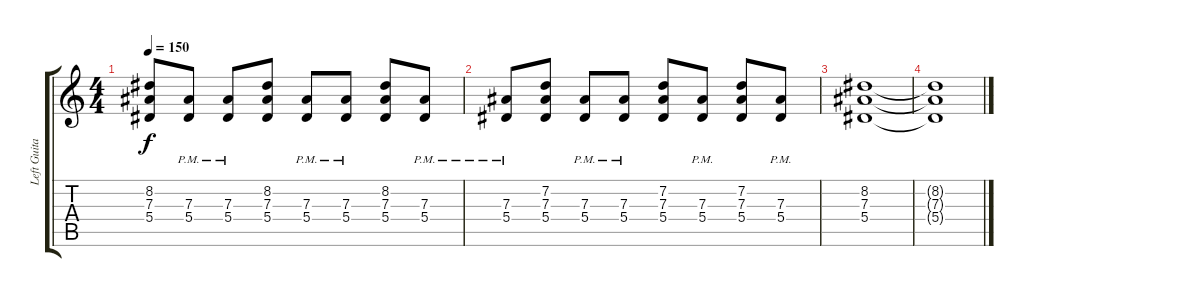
\track ("Left Guitar" "Left Guita") {instrument distortionguitar}
\staff {score tabs}
\tuning (C4 G3 Eb3 Bb2 F2 C2) {hide}
\ts (4 4)
\tempo 150
\clef g2
\ks c
(8.2 7.3 5.4).8{dy f} (7.3{pm} 5.4{pm}).8 (7.3{pm} 5.4{pm}).8 (8.2 7.3 5.4).8 (7.3{pm} 5.4{pm}).8 (7.3{pm} 5.4{pm}).8 (8.2 7.3 5.4).8 (7.3{pm} 5.4{pm}).8 |
(7.3{pm} 5.4{pm}).8 (7.2 7.3 5.4).8 (7.3{pm} 5.4{pm}).8 (7.3{pm} 5.4{pm}).8 (7.2 7.3 5.4).8 (7.3{pm} 5.4{pm}).8 (7.2 7.3 5.4).8 (7.3{pm} 5.4{pm}).8 |
(8.2 7.3 5.4).1{volume 0} |
(8.2{t} 7.3{t} 5.4{t}).1
